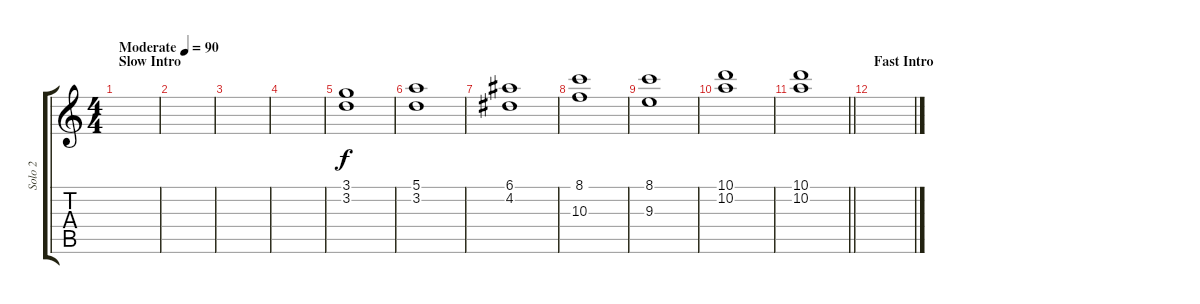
\track ("Solo 2" "Solo 2") {instrument overdrivenguitar}
\staff {score tabs}
\tuning (E4 B3 G3 D3 A2 D2) {hide}
\ts (4 4)
\section ("" "Slow Intro")
\tempo (90 "Moderate")
\clef g2
\ks c
|
|
|
|
(3.1 3.2).1 |
(5.1 3.2).1 |
(6.1 4.2).1 |
(8.1 10.3).1 |
(8.1 9.3).1 |
(10.1 10.2).1{dy f} |
\barLineRight lightlight
(10.1 10.2).1 |
\section ("" "Fast Intro")
